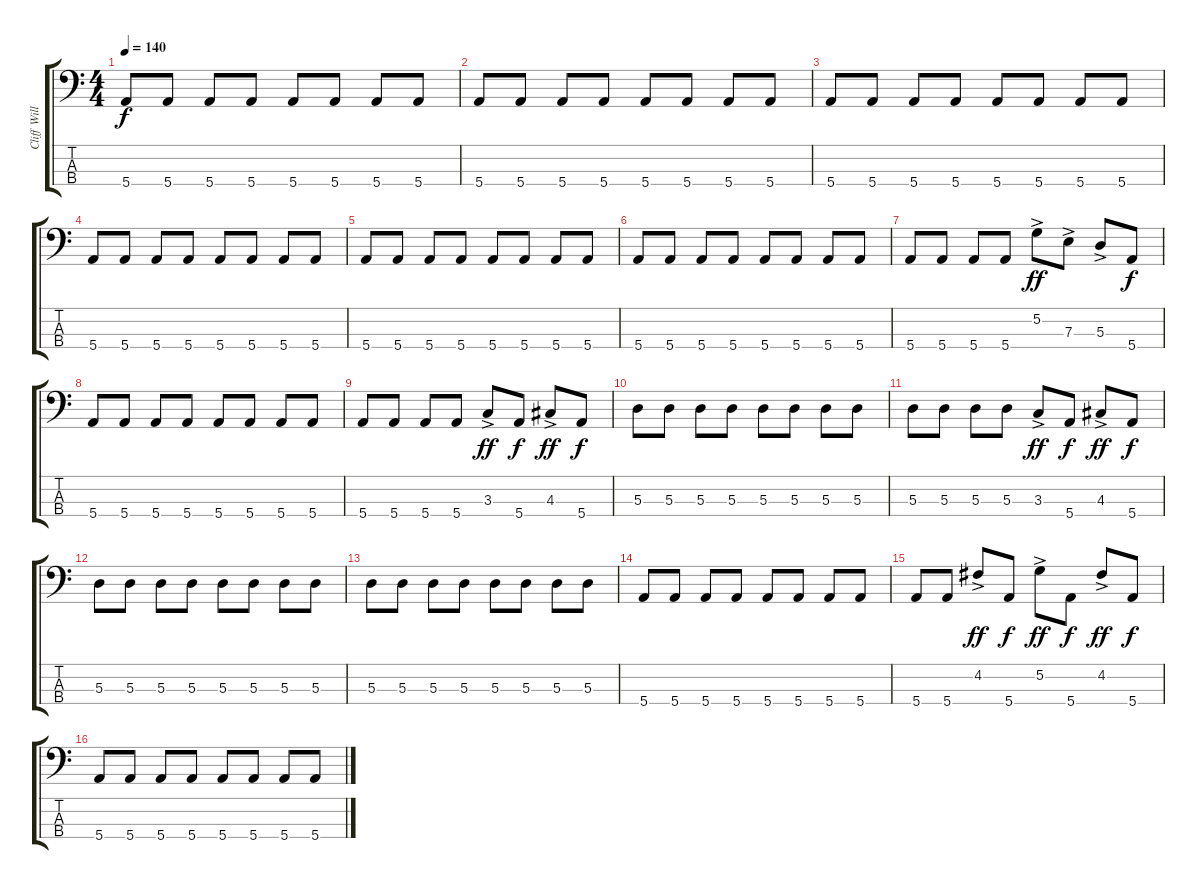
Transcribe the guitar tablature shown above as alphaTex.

\track ("Cliff Williams" "Cliff Will") {instrument electricbassfinger}
\staff {score tabs}
\tuning (G2 D2 A1 E1) {hide}
\ts (4 4)
\tempo 140
\clef f4
\ks c
5.4.8{dy f} 5.4.8 5.4.8 5.4.8 5.4.8 5.4.8 5.4.8 5.4.8 |
5.4.8 5.4.8 5.4.8 5.4.8 5.4.8 5.4.8 5.4.8 5.4.8 |
5.4.8 5.4.8 5.4.8 5.4.8 5.4.8 5.4.8 5.4.8 5.4.8 |
5.4.8 5.4.8 5.4.8 5.4.8 5.4.8 5.4.8 5.4.8 5.4.8 |
5.4.8 5.4.8 5.4.8 5.4.8 5.4.8 5.4.8 5.4.8 5.4.8 |
5.4.8 5.4.8 5.4.8 5.4.8 5.4.8 5.4.8 5.4.8 5.4.8 |
5.4.8 5.4.8 5.4.8 5.4.8 5.2{ac}.8{dy ff} 7.3{ac}.8 5.3{ac}.8 5.4.8{dy f} |
5.4.8 5.4.8 5.4.8 5.4.8 5.4.8 5.4.8 5.4.8 5.4.8 |
5.4.8 5.4.8 5.4.8 5.4.8 3.3{ac}.8{dy ff} 5.4.8{dy f} 4.3{ac}.8{dy ff} 5.4.8{dy f} |
5.3.8 5.3.8 5.3.8 5.3.8 5.3.8 5.3.8 5.3.8 5.3.8 |
5.3.8 5.3.8 5.3.8 5.3.8 3.3{ac}.8{dy ff} 5.4.8{dy f} 4.3{ac}.8{dy ff} 5.4.8{dy f} |
5.3.8 5.3.8 5.3.8 5.3.8 5.3.8 5.3.8 5.3.8 5.3.8 |
5.3.8 5.3.8 5.3.8 5.3.8 5.3.8 5.3.8 5.3.8 5.3.8 |
5.4.8 5.4.8 5.4.8 5.4.8 5.4.8 5.4.8 5.4.8 5.4.8 |
5.4.8 5.4.8 4.2{ac}.8{dy ff} 5.4.8{dy f} 5.2{ac}.8{dy ff} 5.4.8{dy f} 4.2{ac}.8{dy ff} 5.4.8{dy f} |
5.4.8 5.4.8 5.4.8 5.4.8 5.4.8 5.4.8 5.4.8 5.4.8
